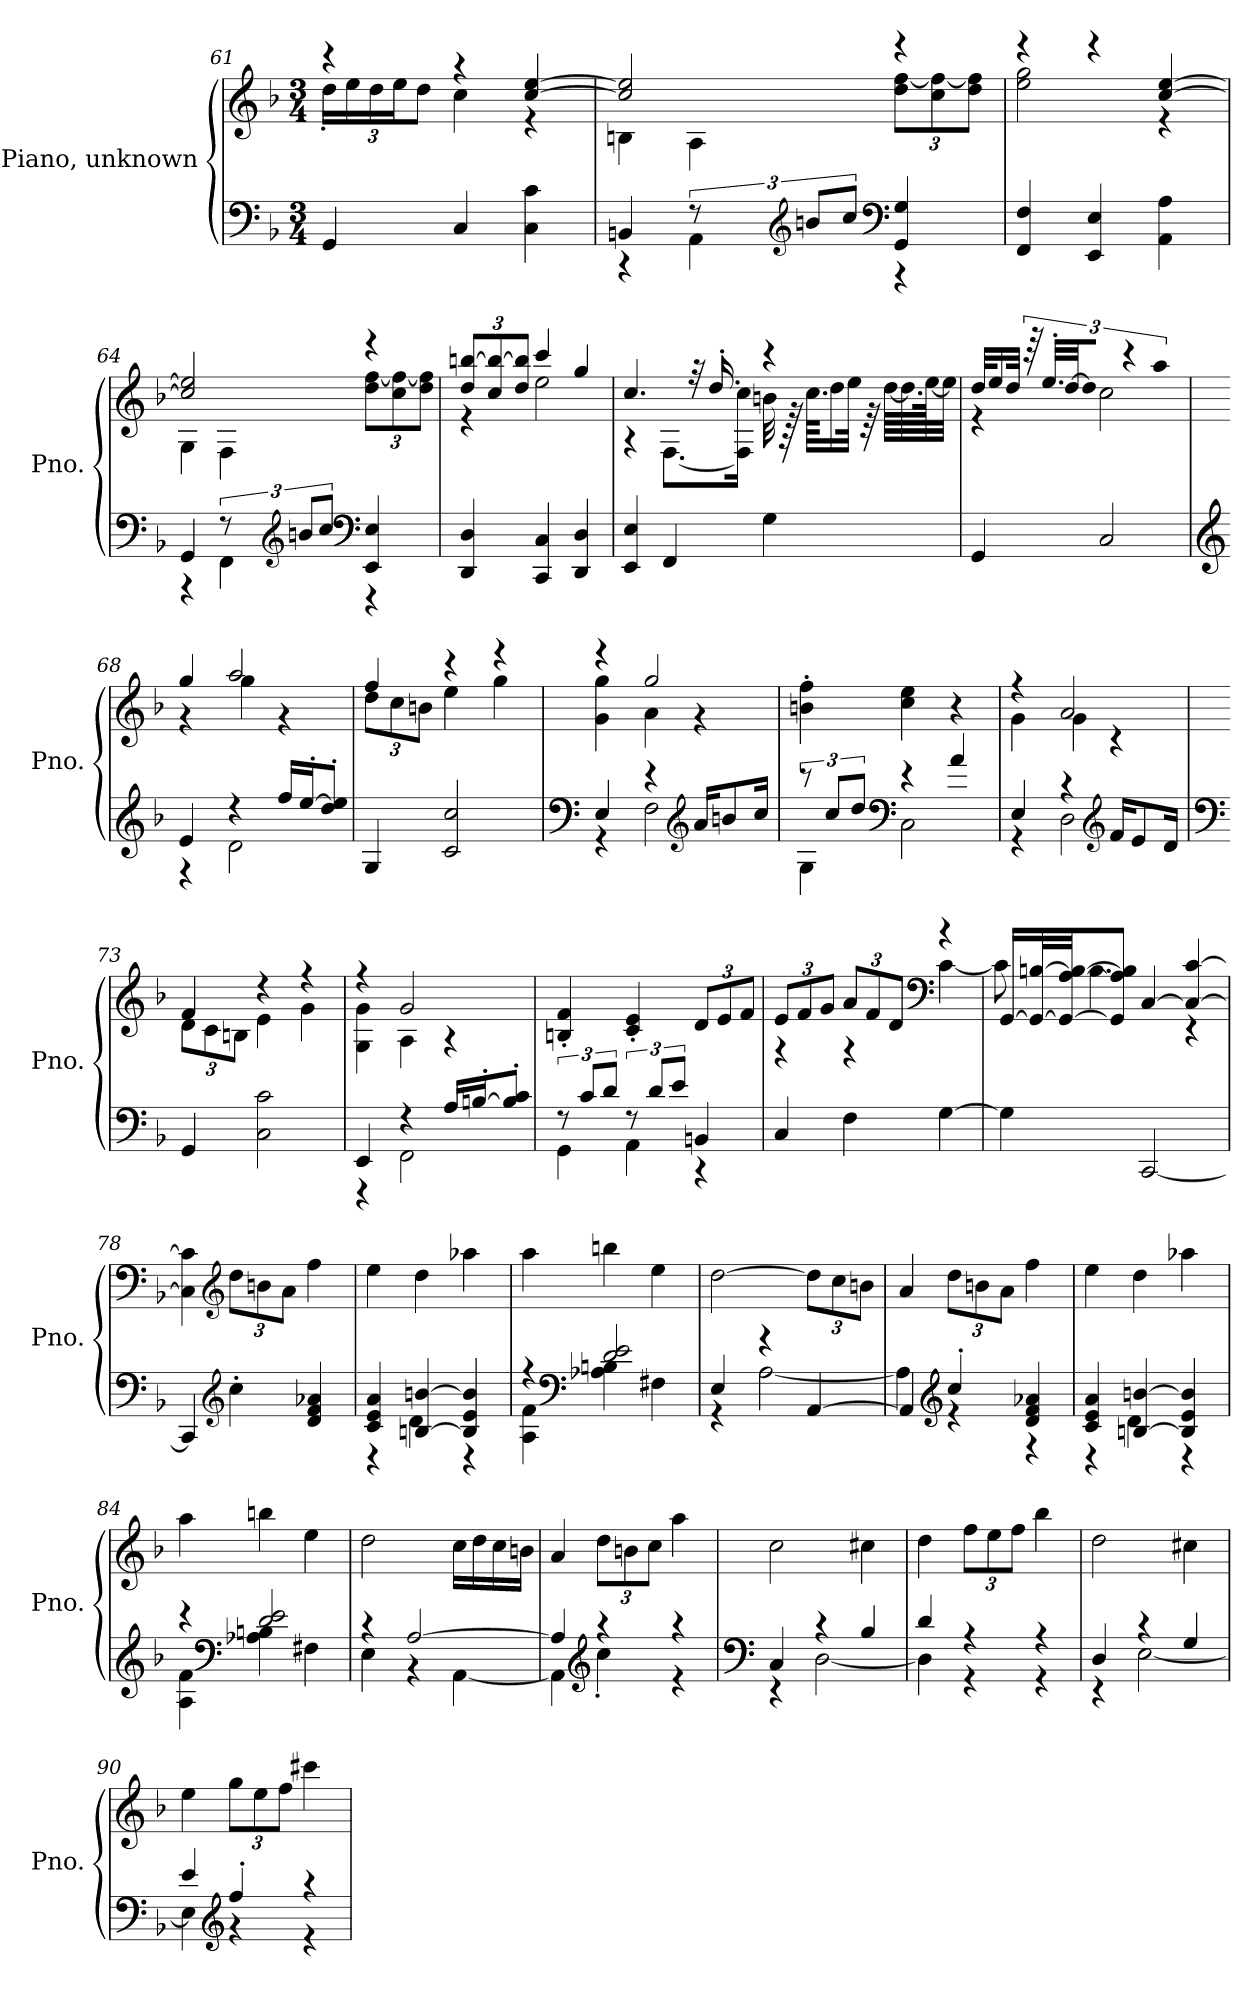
**kern	**kern
*part1	*part1
*staff2	*staff1
*I"Piano, unknown	*
*I'Pno.	*
*clefF4	*clefG2
*k[b-]	*k[b-]
*M3/4	*M3/4
=61	=61
*	*^
*	*	*Xbrackettup
4GG/	4r	24dd'\LL
.	.	24ee\
.	.	24dd\
.	.	24ee\J
.	.	12dd\J
4C/	4r	4cc\
4C\ 4c\	[4cc/ [4ee/	4r
!!LO:LB:g=z	!!
=62	=62	=62
*^	*	*
4BBn/	4r	2cc/] 2ee/]	4Bn\
12r	4AA\	.	4A\
*clefG2	*	*	*
12bn/L	.	.	.
12cc/J	.	.	.
*clefF4	*	*	*
4GG/ 4G/	4r	4r	12dd\ [12ff\L
.	.	.	12cc\ 12ff\_
.	.	.	12dd\ 12ff\]J
*v	*v	*	*
=63	=63	=63
4FF/ 4F/	4r	2ee\ 2gg\
4EE/ 4E/	4r	.
4AA\ 4A\	[4cc/ [4ee/	4r
=64	=64	=64
*^	*	*
4GG/	4r	2cc/] 2ee/]	4G\
12r	4FF\	.	4F\
*clefG2	*	*	*
12bn/L	.	.	.
12cc/J	.	.	.
*clefF4	*	*	*
4EE/ 4E/	4r	4r	12dd\ [12ff\L
.	.	.	12cc\ 12ff\_
.	.	.	12dd\ 12ff\]J
*v	*v	*	*
=65	=65	=65
4DD/ 4D/	12dd/ [12bbn/L	4r
.	12cc/ 12bb/_	.
.	12dd/ 12bb/]J	.
4CC/ 4C/	4ccc/	2ee\
4DD/ 4D/	4gg/	.
!!LO:LB:g=z	!!
=66	=66	=66
4EE/ 4E/	4.cc/	4r
4FF/	.	[8.F\L
.	32r	.
.	16.dd'/	.
.	.	16F\] 16cc\Jk
4G\	4r	32bn\
.	.	128r
.	.	64.cc\KKLL
.	.	16dd\
.	.	32ee\JJk
.	.	64r
.	.	[64dd\LLLL
.	.	64.dd\]
.	.	[128ee\JK
.	.	32ee\JJJ]
=67	=67	=67
4GG/	32dd/KLL	4r
.	16ee/	.
.	32dd/JJk	.
*	*brackettup	*
.	96r	.
.	48.ee'/LLL	.
.	[48dd/J	.
.	16dd/JJ]	.
2C/	4r	2cc\
.	4aa/	.
=68	=68	=68
*clefG2	*	*
*^	*	*
4e/	4r	4gg/	4r
4r	2d\	2aa/	4gg\
16ff/LL	.	.	4r
[16ee'/J	.	.	.
8dd/' 8ee/]'J	.	.	.
*v	*v	*	*
!!LO:PB:g=z	!!
=69	=69	=69
*	*	*Xbrackettup
4G/	4ff/	12dd\L
.	.	12cc\
.	.	12bn\J
2c/ 2cc/	4r	4ee\
.	4r	4gg\
=70	=70	=70
*clefF4	*	*
*^	*	*
4E/	4r	4r	4g\ 4gg\
4r	2F\	2gg/	4a\
*clefG2	*	*	*
16a/KL	.	.	4r
8bn/	.	.	.
16cc/Jk	.	.	.
*	*	*v	*v
=71	=71	=71
12r	4G\	4bn\' 4ff\'
12cc/L	.	.
12dd/J	.	.
*clefF4	*	*
4r	2C\	4cc\ 4ee\
4a/	.	4r
=72	=72	=72
*	*	*^
4E/	4r	4r	4g\
4r	2D\	2a/	4g\
*clefG2	*	*	*
16f/KL	.	.	4r
8e/	.	.	.
16d/Jk	.	.	.
*v	*v	*	*
=73	=73	=73
*clefF4	*	*
4GG/	4f/	12d\L
.	.	12c\
.	.	12Bn\J
2C\ 2c\	4r	4e\
.	4r	4g\
!!LO:LB:g=z	!!
=74	=74	=74
*^	*	*
4EE/	4r	4r	4G\ 4g\
4r	2FF\	2g/	4A\
16A/LL	.	.	4r
[16Bn'/J	.	.	.
8B/]' 8c/'J	.	.	.
*	*	*v	*v
=75	=75	=75
12r	4GG\	4Bn/' 4f/'
12c/L	.	.
12d/J	.	.
12r	4AA\	4c/' 4e/'
12d/L	.	.
12e/J	.	.
4BBn/	4r	12d/L
.	.	12e/
.	.	12f/J
*v	*v	*
=76	=76
*	*^
4C/	12e/L	4r
.	12f/	.
.	12g/J	.
4F\	12a/L	4r
.	12f/	.
.	12d/J	.
*	*clefF4	*
[4G\	4r	[4c\
=77	=77	=77
4G\]	[16GG/LL	8c\]
.	32GG/_ [32Bn/L	.
.	32GG/_ [32A/ 32B/_JJ	.
.	8GG/] 8A/] 8B/]J	4.B\
[2CC/	[4C/	.
.	4C/_ [4c/	4r
*	*v	*v
!!LO:LB:g=z
=78	=78
4CC/]	4C\] 4c\]
*clefG2	*clefG2
4cc'\	12dd\L
.	12bn\
.	12a\J
4d/ 4f/ 4a-X/	4ff\
=79	=79
*^	*
4c/ 4e/ 4a/	4r	4ee\
[4Bn/ [4bn/	4d\	4dd\
4B/] 4e/ 4b/]	4r	4aa-X\
=80	=80	=80
4r	4A\ 4f\	4aa\
*clefF4	*	*
2d/ 2e/	4A-X\ 4Bn\	4bbn\
.	4F#X\	4ee\
=81	=81	=81
4E/	4r	[2dd\
4r	[2A\	.
[4AA/	.	12dd\L]
.	.	12cc\
.	.	12bn\J
=82	=82	=82
4AA/]	4A\]	4a/
*clefG2	*	*
4cc'/	4r	12dd\L
.	.	12bn\
.	.	12a\J
4d/ 4f/ 4a-X/	4r	4ff\
=83	=83	=83
4c/ 4e/ 4a/	4r	4ee\
[4Bn/ [4bn/	4d\	4dd\
4B/] 4e/ 4b/]	4r	4aa-X\
!!LO:LB:g=z
=84	=84	=84
4r	4A\ 4f\	4aa\
*clefF4	*	*
2d/ 2e/	4A-X\ 4Bn\	4bbn\
.	4F#X\	4ee\
=85	=85	=85
4r	4E\	2dd\
[2A/	4r	.
.	[4AA\	16cc\LL
.	.	16dd\
.	.	16cc\
.	.	16bn\JJ
=86	=86	=86
4A/]	4AA\]	4a/
*clefG2	*	*
4r	4cc'\	12dd\L
.	.	12bn\
.	.	12cc\J
4r	4r	4aa\
=87	=87	=87
*clefF4	*	*
4C/	4r	2cc\
4r	[2D\	.
4B-/	.	4cc#X\
=88	=88	=88
4d/	4D\]	4dd\
4r	4r	12ff\L
.	.	12ee\
.	.	12ff\J
4r	4r	4bb-\
=89	=89	=89
4D/	4r	2dd\
4r	[2E\	.
4G/	.	4cc#X\
!!LO:LB:g=z
=90	=90	=90
4e/	4E\]	4ee\
*clefG2	*	*
4ff'/	4r	12gg\L
.	.	12ee\
.	.	12ff\J
4r	4r	4ccc#X\
*v	*v	*
=	=
*-	*-
